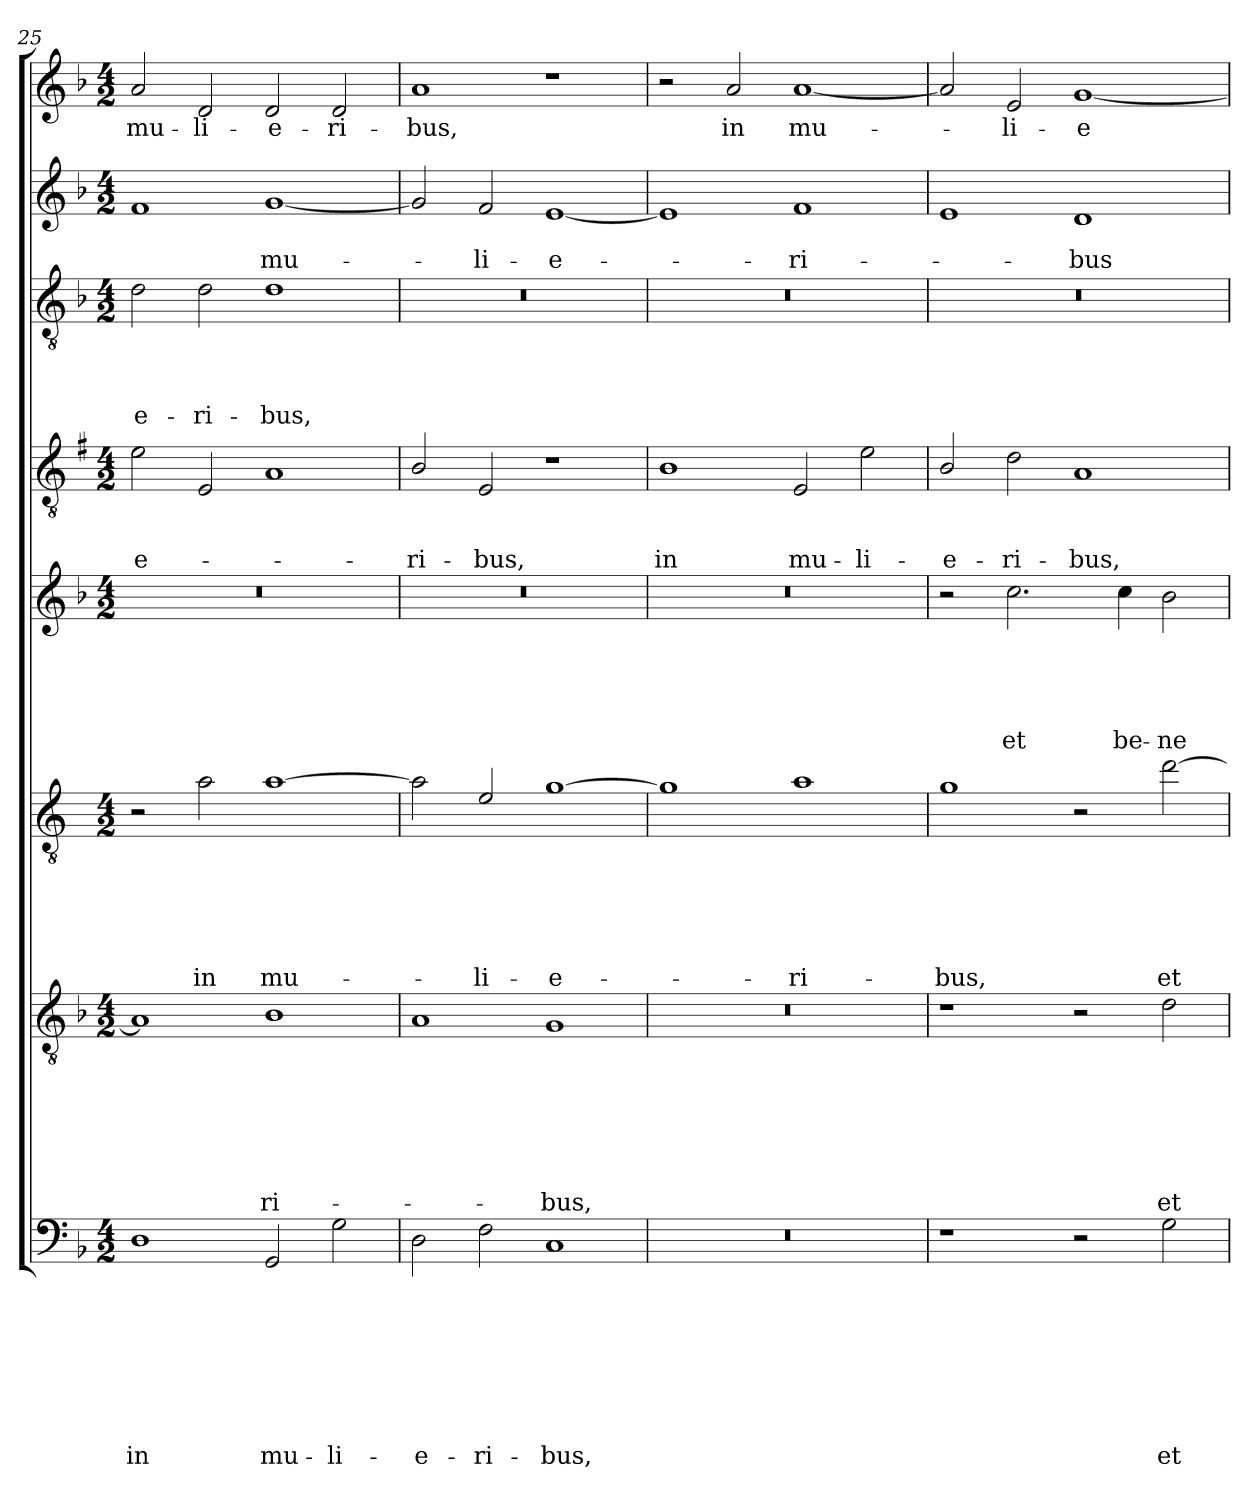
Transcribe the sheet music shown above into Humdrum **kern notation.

**kern	**text	**text	**text	**text	**text	**text	**text	**text	**kern	**text	**text	**text	**text	**text	**text	**text	**kern	**text	**text	**text	**text	**text	**text	**kern	**text	**text	**text	**text	**text	**kern	**text	**text	**text	**kern	**text	**text	**text	**text	**kern	**text	**text	**kern	**text
*part8	*part8	*part8	*part8	*part8	*part8	*part8	*part8	*part8	*part7	*part7	*part7	*part7	*part7	*part7	*part7	*part7	*part6	*part6	*part6	*part6	*part6	*part6	*part6	*part5	*part5	*part5	*part5	*part5	*part5	*part4	*part4	*part4	*part4	*part3	*part3	*part3	*part3	*part3	*part2	*part2	*part2	*part1	*part1
*staff8	*staff8	*staff8	*staff8	*staff8	*staff8	*staff8	*staff8	*staff8	*staff7	*staff7	*staff7	*staff7	*staff7	*staff7	*staff7	*staff7	*staff6	*staff6	*staff6	*staff6	*staff6	*staff6	*staff6	*staff5	*staff5	*staff5	*staff5	*staff5	*staff5	*staff4	*staff4	*staff4	*staff4	*staff3	*staff3	*staff3	*staff3	*staff3	*staff2	*staff2	*staff2	*staff1	*staff1
*	*	*	*	*	*	*	*	*	*	*	*	*	*	*	*	*	*	*	*	*	*	*	*	*	*	*	*	*	*	*I'Cl	*	*	*	*	*	*	*	*	*	*	*	*	*
*clefF4	*	*	*	*	*	*	*	*	*clefGv2	*	*	*	*	*	*	*	*clefGv2	*	*	*	*	*	*	*clefG2	*	*	*	*	*	*clefGv2	*	*	*	*clefGv2	*	*	*	*	*clefG2	*	*	*clefG2	*
*	*	*	*	*	*	*	*	*	*	*	*	*	*	*	*	*	*ITrd4c7	*	*	*	*	*	*	*	*	*	*	*	*	*ITrd1c2	*	*	*	*	*	*	*	*	*	*	*	*	*
*k[b-]	*	*	*	*	*	*	*	*	*k[b-]	*	*	*	*	*	*	*	*k[b-]	*	*	*	*	*	*	*k[b-]	*	*	*	*	*	*k[b-]	*	*	*	*k[b-]	*	*	*	*	*k[b-]	*	*	*k[b-]	*
*F:	*	*	*	*	*	*	*	*	*F:	*	*	*	*	*	*	*	*F:	*	*	*	*	*	*	*F:	*	*	*	*	*	*F:	*	*	*	*F:	*	*	*	*	*F:	*	*	*F:	*
*M4/2	*	*	*	*	*	*	*	*	*M4/2	*	*	*	*	*	*	*	*M4/2	*	*	*	*	*	*	*M4/2	*	*	*	*	*	*M4/2	*	*	*	*M4/2	*	*	*	*	*M4/2	*	*	*M4/2	*
=25	=25	=25	=25	=25	=25	=25	=25	=25	=25	=25	=25	=25	=25	=25	=25	=25	=25	=25	=25	=25	=25	=25	=25	=25	=25	=25	=25	=25	=25	=25	=25	=25	=25	=25	=25	=25	=25	=25	=25	=25	=25	=25	=25
!	!	!	!	!	!	!	!	!LO:LY:b	!	!	!	!	!	!	!	!	!	!	!	!	!	!	!	!	!	!	!	!	!	!	!	!	!LO:LY:b	!	!	!	!	!LO:LY:b	!	!	!	!	!LO:LY:b
1D	.	.	.	.	.	.	.	in	1A]	.	.	.	.	.	.	.	2r	.	.	.	.	.	.	0r	.	.	.	.	.	2d\	.	.	-e-	2d\	.	.	.	-e-	1f	.	.	2a/	mu-
!	!	!	!	!	!	!	!	!	!	!	!	!	!	!	!	!	!	!	!	!	!	!	!LO:LY:b	!	!	!	!	!	!	!	!	!	!	!	!	!	!	!LO:LY:b	!	!	!	!	!LO:LY:b
.	.	.	.	.	.	.	.	.	.	.	.	.	.	.	.	.	2d\	.	.	.	.	.	in	.	.	.	.	.	.	2D/	.	.	.	2d\	.	.	.	-ri-	.	.	.	2d/	-li-
!	!	!	!	!	!	!	!	!LO:LY:b	!	!	!	!	!	!	!	!LO:LY:b	!	!	!	!	!	!	!LO:LY:b	!	!	!	!	!	!	!	!	!	!	!	!	!	!	!LO:LY:b	!	!	!LO:LY:b	!	!LO:LY:b
2GG/	.	.	.	.	.	.	.	mu-	1B-	.	.	.	.	.	.	-ri-	[1d	.	.	.	.	.	mu-	.	.	.	.	.	.	1G	.	.	.	1d	.	.	.	-bus,	[1g	.	mu-	2d/	-e-
!	!	!	!	!	!	!	!	!LO:LY:b	!	!	!	!	!	!	!	!	!	!	!	!	!	!	!	!	!	!	!	!	!	!	!	!	!	!	!	!	!	!	!	!	!	!	!LO:LY:b
2G\	.	.	.	.	.	.	.	-li-	.	.	.	.	.	.	.	.	.	.	.	.	.	.	.	.	.	.	.	.	.	.	.	.	.	.	.	.	.	.	.	.	.	2d/	-ri-
=26	=26	=26	=26	=26	=26	=26	=26	=26	=26	=26	=26	=26	=26	=26	=26	=26	=26	=26	=26	=26	=26	=26	=26	=26	=26	=26	=26	=26	=26	=26	=26	=26	=26	=26	=26	=26	=26	=26	=26	=26	=26	=26	=26
!	!	!	!	!	!	!	!	!LO:LY:b	!	!	!	!	!	!	!	!	!	!	!	!	!	!	!	!	!	!	!	!	!	!	!	!	!LO:LY:b	!	!	!	!	!	!	!	!	!	!LO:LY:b
2D\	.	.	.	.	.	.	.	-e-	1A	.	.	.	.	.	.	.	2d\]	.	.	.	.	.	.	0r	.	.	.	.	.	2A/	.	.	-ri-	0r	.	.	.	.	2g/]	.	.	1a	-bus,
!	!	!	!	!	!	!	!	!LO:LY:b	!	!	!	!	!	!	!	!	!	!	!	!	!	!	!LO:LY:b	!	!	!	!	!	!	!	!	!	!LO:LY:b	!	!	!	!	!	!	!	!LO:LY:b	!	!
2F\	.	.	.	.	.	.	.	-ri-	.	.	.	.	.	.	.	.	2A/	.	.	.	.	.	-li-	.	.	.	.	.	.	2D/	.	.	-bus,	.	.	.	.	.	2f/	.	-li-	.	.
!	!	!	!	!	!	!	!	!LO:LY:b	!	!	!	!	!	!	!	!LO:LY:b	!	!	!	!	!	!	!LO:LY:b	!	!	!	!	!	!	!	!	!	!	!	!	!	!	!	!	!	!LO:LY:b	!	!
1C	.	.	.	.	.	.	.	-bus,	1G	.	.	.	.	.	.	-bus,	[1c	.	.	.	.	.	-e-	.	.	.	.	.	.	1r	.	.	.	.	.	.	.	.	[1e	.	-e-	1r	.
=27	=27	=27	=27	=27	=27	=27	=27	=27	=27	=27	=27	=27	=27	=27	=27	=27	=27	=27	=27	=27	=27	=27	=27	=27	=27	=27	=27	=27	=27	=27	=27	=27	=27	=27	=27	=27	=27	=27	=27	=27	=27	=27	=27
!	!	!	!	!	!	!	!	!	!	!	!	!	!	!	!	!	!	!	!	!	!	!	!	!	!	!	!	!	!	!	!	!	!LO:LY:b	!	!	!	!	!	!	!	!	!	!
0r	.	.	.	.	.	.	.	.	0r	.	.	.	.	.	.	.	1c]	.	.	.	.	.	.	0r	.	.	.	.	.	1A	.	.	in	0r	.	.	.	.	1e]	.	.	2r	.
!	!	!	!	!	!	!	!	!	!	!	!	!	!	!	!	!	!	!	!	!	!	!	!	!	!	!	!	!	!	!	!	!	!	!	!	!	!	!	!	!	!	!	!LO:LY:b
.	.	.	.	.	.	.	.	.	.	.	.	.	.	.	.	.	.	.	.	.	.	.	.	.	.	.	.	.	.	.	.	.	.	.	.	.	.	.	.	.	.	2a/	in
!	!	!	!	!	!	!	!	!	!	!	!	!	!	!	!	!	!	!	!	!	!	!	!LO:LY:b	!	!	!	!	!	!	!	!	!	!LO:LY:b	!	!	!	!	!	!	!	!LO:LY:b	!	!LO:LY:b
.	.	.	.	.	.	.	.	.	.	.	.	.	.	.	.	.	1d	.	.	.	.	.	-ri-	.	.	.	.	.	.	2D/	.	.	mu-	.	.	.	.	.	1f	.	-ri-	[1a	mu-
!	!	!	!	!	!	!	!	!	!	!	!	!	!	!	!	!	!	!	!	!	!	!	!	!	!	!	!	!	!	!	!	!	!LO:LY:b	!	!	!	!	!	!	!	!	!	!
.	.	.	.	.	.	.	.	.	.	.	.	.	.	.	.	.	.	.	.	.	.	.	.	.	.	.	.	.	.	2d\	.	.	-li-	.	.	.	.	.	.	.	.	.	.
=28	=28	=28	=28	=28	=28	=28	=28	=28	=28	=28	=28	=28	=28	=28	=28	=28	=28	=28	=28	=28	=28	=28	=28	=28	=28	=28	=28	=28	=28	=28	=28	=28	=28	=28	=28	=28	=28	=28	=28	=28	=28	=28	=28
!	!	!	!	!	!	!	!	!	!	!	!	!	!	!	!	!	!	!	!	!	!	!	!LO:LY:b	!	!	!	!	!	!	!	!	!	!LO:LY:b	!	!	!	!	!	!	!	!	!	!
1r	.	.	.	.	.	.	.	.	1r	.	.	.	.	.	.	.	1c	.	.	.	.	.	-bus,	2r	.	.	.	.	.	2A/	.	.	-e-	0r	.	.	.	.	1e	.	.	2a/]	.
!	!	!	!	!	!	!	!	!	!	!	!	!	!	!	!	!	!	!	!	!	!	!	!	!	!	!	!	!	!LO:LY:b	!	!	!	!LO:LY:b	!	!	!	!	!	!	!	!	!	!LO:LY:b
.	.	.	.	.	.	.	.	.	.	.	.	.	.	.	.	.	.	.	.	.	.	.	.	2.cc\	.	.	.	.	et	2c\	.	.	-ri-	.	.	.	.	.	.	.	.	2e/	-li-
!	!	!	!	!	!	!	!	!	!	!	!	!	!	!	!	!	!	!	!	!	!	!	!	!	!	!	!	!	!	!	!	!	!LO:LY:b	!	!	!	!	!	!	!	!LO:LY:b	!	!LO:LY:b
2r	.	.	.	.	.	.	.	.	2r	.	.	.	.	.	.	.	2r	.	.	.	.	.	.	.	.	.	.	.	.	1G	.	.	-bus,	.	.	.	.	.	1d	.	-bus	[1g	-e-
!	!	!	!	!	!	!	!	!	!	!	!	!	!	!	!	!	!	!	!	!	!	!	!	!	!	!	!	!	!LO:LY:b	!	!	!	!	!	!	!	!	!	!	!	!	!	!
.	.	.	.	.	.	.	.	.	.	.	.	.	.	.	.	.	.	.	.	.	.	.	.	4cc\	.	.	.	.	be-	.	.	.	.	.	.	.	.	.	.	.	.	.	.
!	!	!	!	!	!	!	!	!LO:LY:b	!	!	!	!	!	!	!	!LO:LY:b	!	!	!	!	!	!	!LO:LY:b	!	!	!	!	!	!LO:LY:b	!	!	!	!	!	!	!	!	!	!	!	!	!	!
2G\	.	.	.	.	.	.	.	et	2d\	.	.	.	.	.	.	et	[2g\	.	.	.	.	.	et	2b-\	.	.	.	.	-ne-	.	.	.	.	.	.	.	.	.	.	.	.	.	.
=	=	=	=	=	=	=	=	=	=	=	=	=	=	=	=	=	=	=	=	=	=	=	=	=	=	=	=	=	=	=	=	=	=	=	=	=	=	=	=	=	=	=	=
*-	*-	*-	*-	*-	*-	*-	*-	*-	*-	*-	*-	*-	*-	*-	*-	*-	*-	*-	*-	*-	*-	*-	*-	*-	*-	*-	*-	*-	*-	*-	*-	*-	*-	*-	*-	*-	*-	*-	*-	*-	*-	*-	*-
